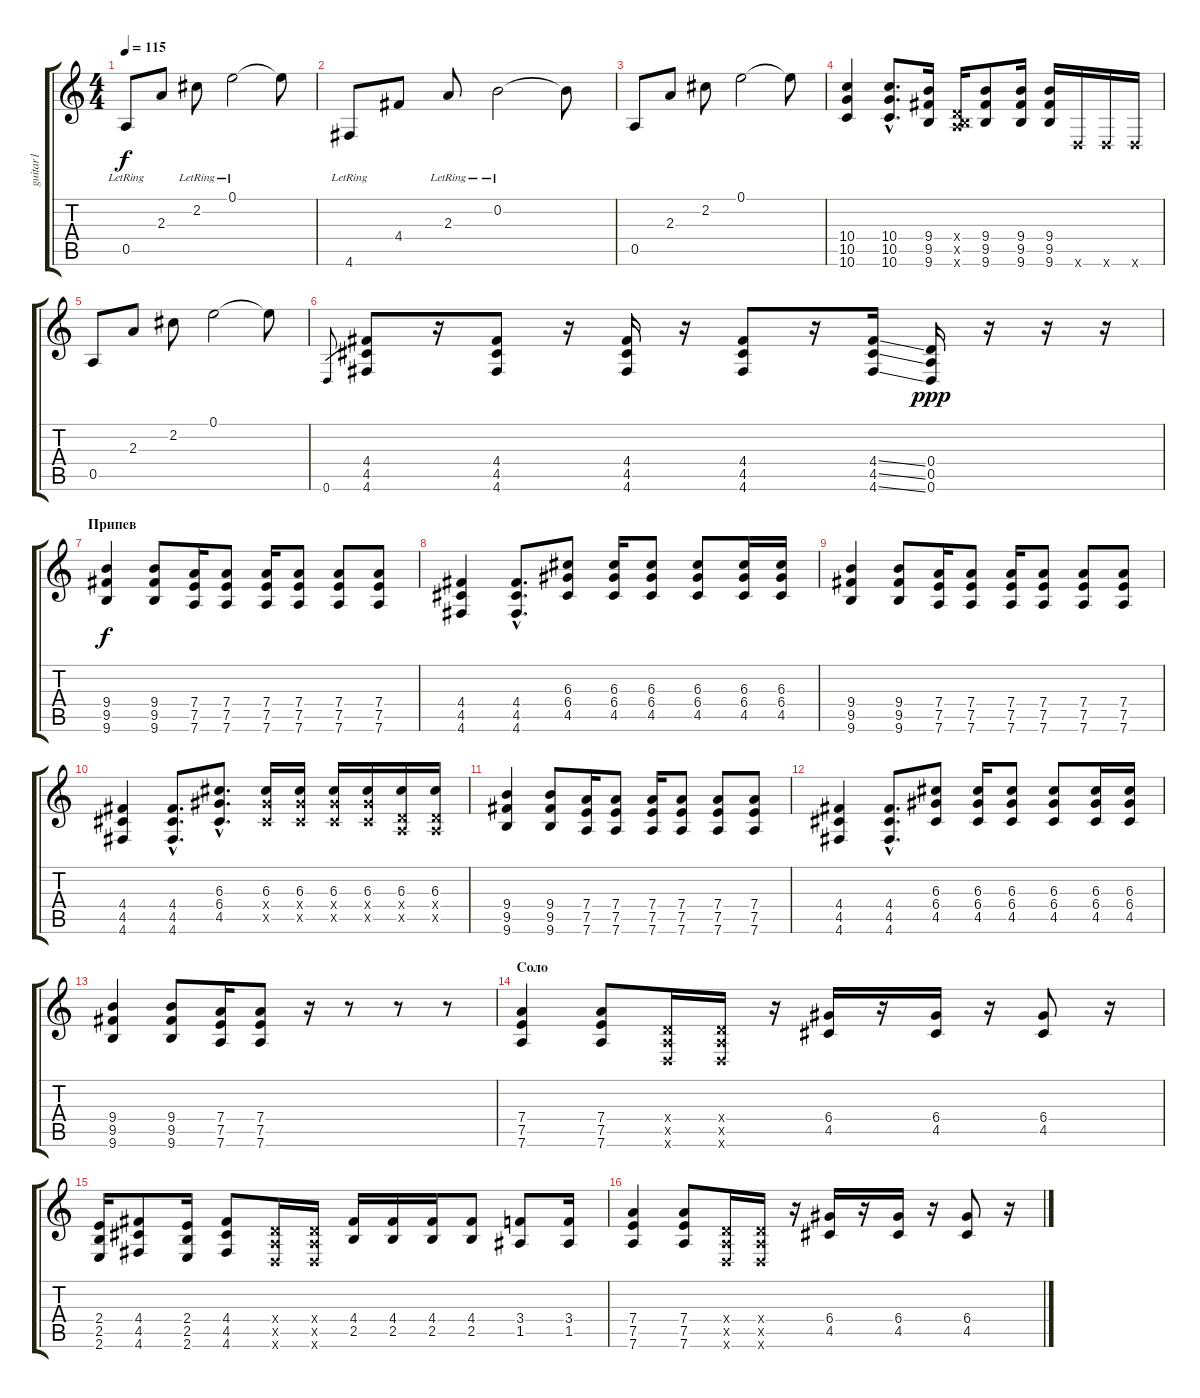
\track ("guitar1" "guitar1") {instrument distortionguitar}
\staff {score tabs}
\tuning (E4 B3 G3 D3 A2 D2) {hide}
\ts (4 4)
\tempo 115
\clef g2
\ks c
0.5{lr}.8{dy f} 2.3.8 2.2{lr}.8 0.1{lr}.2 0.1{t}.8 |
4.6{lr}.8 4.4.8 2.3{lr}.8 0.2{lr}.2 0.2{t}.8 |
0.5.8{volume 10} 2.3.8 2.2.8 0.1.2 0.1{t}.8 |
(10.4 10.5 10.6).4 (10.4{hac} 10.5{hac} 10.6{hac}).8{d} (9.4 9.5 9.6).16 (0.4{x} 0.5{x} 9.6{x}).16 (9.4 9.5 9.6).8 (9.4 9.5 9.6).16 (9.4 9.5 9.6).16 0.6{x}.16 0.6{x}.16 0.6{x}.16 |
0.5.8{volume 10} 2.3.8 2.2.8 0.1.2 0.1{t}.8 |
0.6.8{gr} (4.4 4.5 4.6).8 r.16 (4.4 4.5 4.6).8 r.16 (4.4 4.5 4.6).16 r.16 (4.4 4.5 4.6).8 r.16 (4.4{ss} 4.5{ss} 4.6{ss}).16 (0.4 0.5 0.6).16{dy ppp} r.16 r.16 r.16 |
\section ("" "Припев")
(9.4 9.5 9.6).4{dy f} (9.4 9.5 9.6).8 (7.4 7.5 7.6).16 (7.4 7.5 7.6).8 (7.4 7.5 7.6).16 (7.4 7.5 7.6).8 (7.4 7.5 7.6).8 (7.4 7.5 7.6).8 |
(4.4 4.5 4.6).4 (4.4{hac} 4.5{hac} 4.6{hac}).8{d} (6.3 6.4 4.5).8 (6.3 6.4 4.5).16 (6.3 6.4 4.5).8 (6.3 6.4 4.5).8 (6.3 6.4 4.5).16 (6.3 6.4 4.5).16 |
(9.4 9.5 9.6).4 (9.4 9.5 9.6).8 (7.4 7.5 7.6).16 (7.4 7.5 7.6).8 (7.4 7.5 7.6).16 (7.4 7.5 7.6).8 (7.4 7.5 7.6).8 (7.4 7.5 7.6).8 |
(4.4 4.5 4.6).4 (4.4{hac} 4.5{hac} 4.6{hac}).8{d} (6.3{hac} 6.4{hac} 4.5{hac}).8{d} (6.3 6.4{x} 4.5{x}).16 (6.3 6.4{x} 4.5{x}).16 (6.3 6.4{x} 4.5{x}).16 (6.3 6.4{x} 4.5{x}).16 (6.3 0.4{x} 0.5{x}).16 (6.3 0.4{x} 0.5{x}).16 |
(9.4 9.5 9.6).4 (9.4 9.5 9.6).8 (7.4 7.5 7.6).16 (7.4 7.5 7.6).8 (7.4 7.5 7.6).16 (7.4 7.5 7.6).8 (7.4 7.5 7.6).8 (7.4 7.5 7.6).8 |
(4.4 4.5 4.6).4 (4.4{hac} 4.5{hac} 4.6{hac}).8{d} (6.3 6.4 4.5).8 (6.3 6.4 4.5).16 (6.3 6.4 4.5).8 (6.3 6.4 4.5).8 (6.3 6.4 4.5).16 (6.3 6.4 4.5).16 |
(9.4 9.5 9.6).4 (9.4 9.5 9.6).8 (7.4 7.5 7.6).16 (7.4 7.5 7.6).8 r.16 r.8 r.8 r.8 |
\section ("" "Соло")
(7.4 7.5 7.6).4 (7.4 7.5 7.6).8 (0.4{x} 0.5{x} 0.6{x}).16 (0.4{x} 0.5{x} 0.6{x}).16 r.16 (6.4 4.5).16 r.16 (6.4 4.5).16 r.16 (6.4 4.5).8 r.16 |
(2.4 2.5 2.6).16 (4.4 4.5 4.6).8 (2.4 2.5 2.6).16 (4.4 4.5 4.6).8 (0.4{x} 0.5{x} 0.6{x}).16 (0.4{x} 0.5{x} 0.6{x}).16 (4.4 2.5).16 (4.4 2.5).16 (4.4 2.5).16 (4.4 2.5).8 (3.4 1.5).8 (3.4 1.5).16 |
(7.4 7.5 7.6).4 (7.4 7.5 7.6).8 (0.4{x} 0.5{x} 0.6{x}).16 (0.4{x} 0.5{x} 0.6{x}).16 r.16 (6.4 4.5).16 r.16 (6.4 4.5).16 r.16 (6.4 4.5).8 r.16
